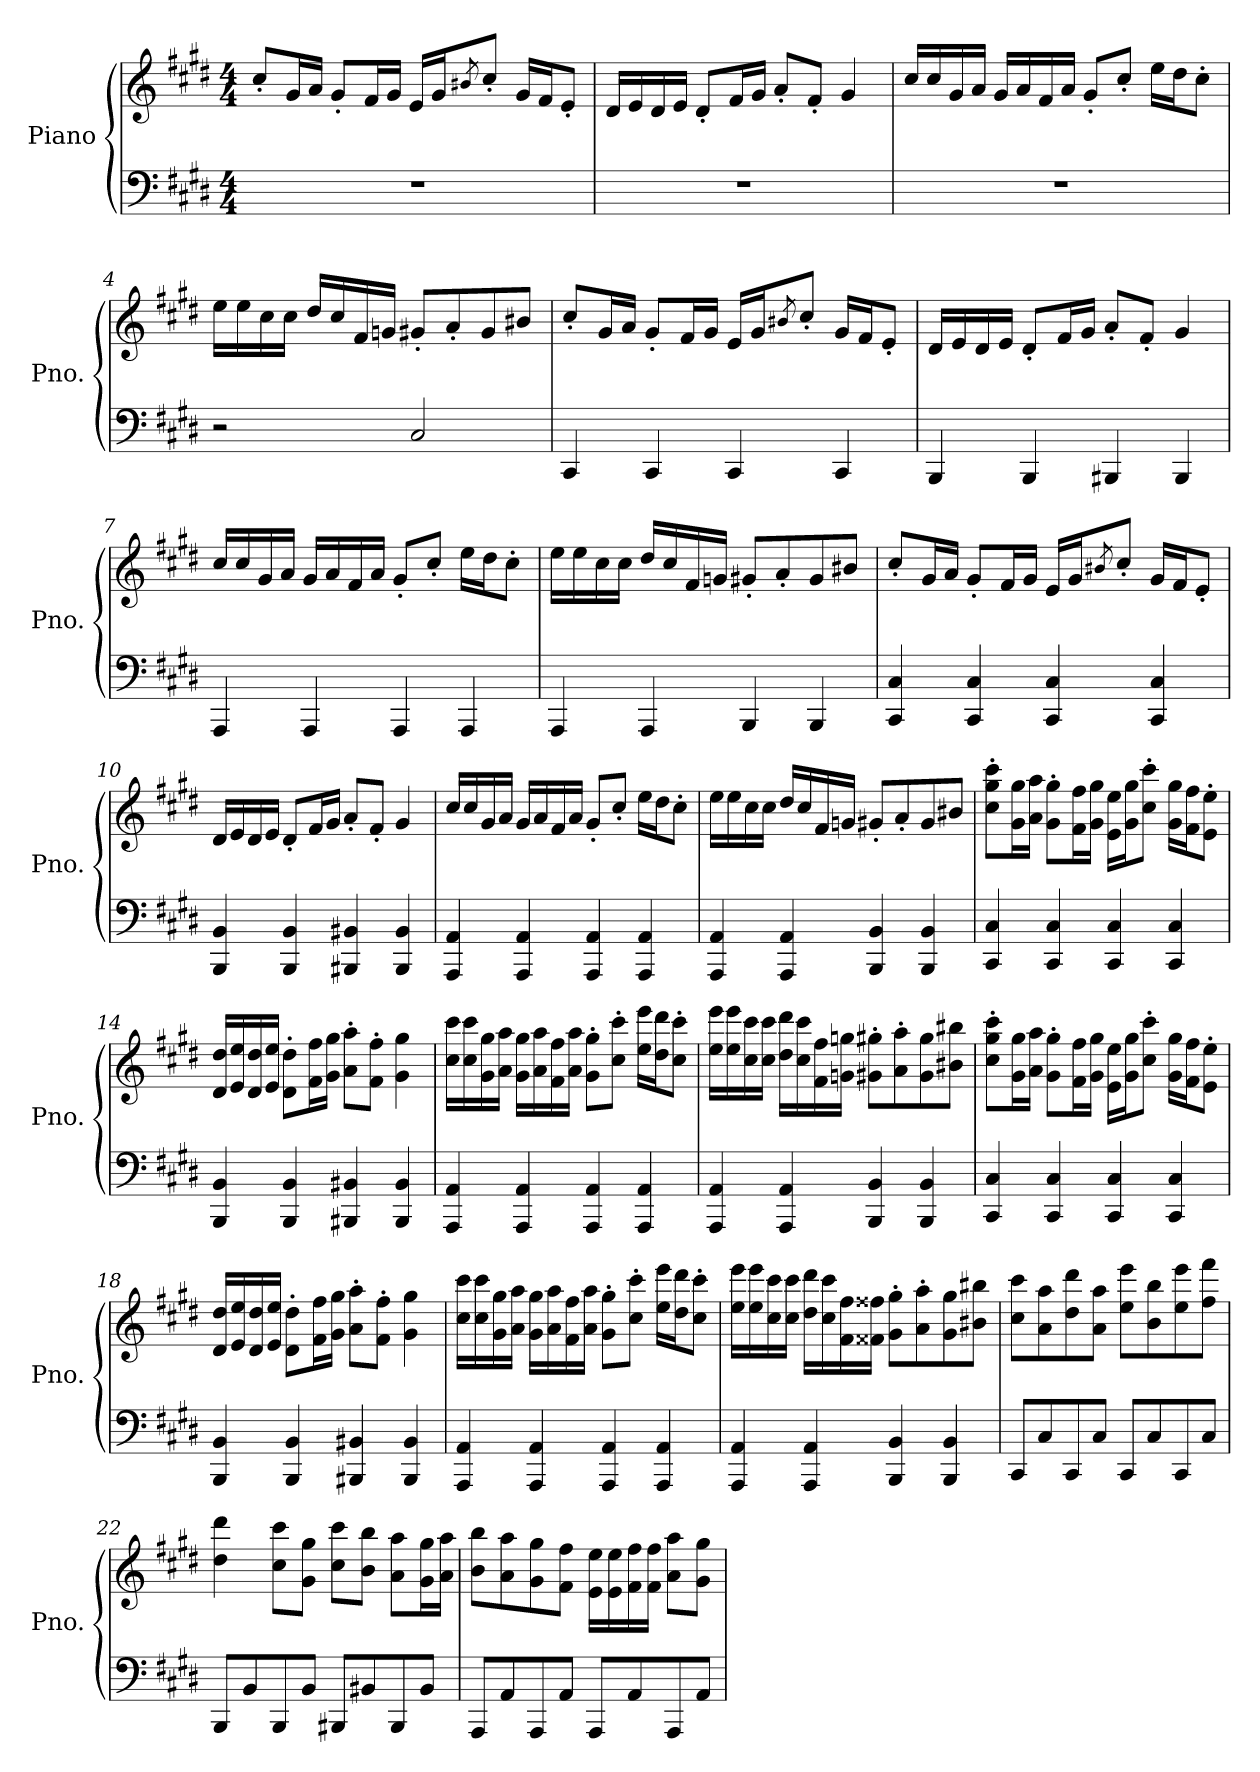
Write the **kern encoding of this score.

**kern	**kern
*part1	*part1
*staff2	*staff1
*I"Piano	*
*I'Pno.	*
*clefF4	*clefG2
*k[f#c#g#d#]	*k[f#c#g#d#]
*M4/4	*M4/4
*MM128	*MM128
=1	=1
1r	8cc#'/L
.	16g#/L
.	16a/JJ
.	8g#'/L
.	16f#/L
.	16g#/JJ
.	16e/LL
.	16g#/J
.	8qb#X/
.	8cc#'/J
.	16g#/LL
.	16f#/J
.	8e'/J
=2	=2
1r	16d#/LL
.	16e/
.	16d#/
.	16e/JJ
.	8d#'/L
.	16f#/L
.	16g#/JJ
.	8a'/L
.	8f#'/J
.	4g#/
=3	=3
1r	16cc#/LL
.	16cc#/
.	16g#/
.	16a/JJ
.	16g#/LL
.	16a/
.	16f#/
.	16a/JJ
.	8g#'/L
.	8cc#'/J
.	16ee\LL
.	16dd#\J
.	8cc#'\J
!!LO:LB:g=z
=4	=4
2r	16ee\LL
.	16ee\
.	16cc#\
.	16cc#\JJ
.	16dd#/LL
.	16cc#/
.	16f#/
.	16gn/JJ
2C#/	8g#X'/L
.	8a'/
.	8g#/
.	8b#X/J
=5	=5
4CC#/	8cc#'/L
.	16g#/L
.	16a/JJ
4CC#/	8g#'/L
.	16f#/L
.	16g#/JJ
4CC#/	16e/LL
.	16g#/J
.	8qb#X/
.	8cc#'/J
4CC#/	16g#/LL
.	16f#/J
.	8e'/J
=6	=6
4BBB/	16d#/LL
.	16e/
.	16d#/
.	16e/JJ
4BBB/	8d#'/L
.	16f#/L
.	16g#/JJ
4BBB#X/	8a'/L
.	8f#'/J
4BBB#/	4g#/
!!LO:LB:g=z
=7	=7
4AAA/	16cc#/LL
.	16cc#/
.	16g#/
.	16a/JJ
4AAA/	16g#/LL
.	16a/
.	16f#/
.	16a/JJ
4AAA/	8g#'/L
.	8cc#'/J
4AAA/	16ee\LL
.	16dd#\J
.	8cc#'\J
=8	=8
4AAA/	16ee\LL
.	16ee\
.	16cc#\
.	16cc#\JJ
4AAA/	16dd#/LL
.	16cc#/
.	16f#/
.	16gn/JJ
4BBB/	8g#X'/L
.	8a'/
4BBB/	8g#/
.	8b#X/J
=9	=9
4CC#/ 4C#/	8cc#'/L
.	16g#/L
.	16a/JJ
4CC#/ 4C#/	8g#'/L
.	16f#/L
.	16g#/JJ
4CC#/ 4C#/	16e/LL
.	16g#/J
.	8qb#X/
.	8cc#'/J
4CC#/ 4C#/	16g#/LL
.	16f#/J
.	8e'/J
!!LO:LB:g=z
=10	=10
4BBB/ 4BB/	16d#/LL
.	16e/
.	16d#/
.	16e/JJ
4BBB/ 4BB/	8d#'/L
.	16f#/L
.	16g#/JJ
4BBB#X/ 4BB#X/	8a'/L
.	8f#'/J
4BBB#/ 4BB#/	4g#/
=11	=11
4AAA/ 4AA/	16cc#/LL
.	16cc#/
.	16g#/
.	16a/JJ
4AAA/ 4AA/	16g#/LL
.	16a/
.	16f#/
.	16a/JJ
4AAA/ 4AA/	8g#'/L
.	8cc#'/J
4AAA/ 4AA/	16ee\LL
.	16dd#\J
.	8cc#'\J
=12	=12
4AAA/ 4AA/	16ee\LL
.	16ee\
.	16cc#\
.	16cc#\JJ
4AAA/ 4AA/	16dd#/LL
.	16cc#/
.	16f#/
.	16gn/JJ
4BBB/ 4BB/	8g#X'/L
.	8a'/
4BBB/ 4BB/	8g#/
.	8b#X/J
=13	=13
4CC#/ 4C#/	8cc#\' 8gg#\' 8ccc#\'L
.	16g#\ 16gg#\L
.	16a\ 16aa\JJ
4CC#/ 4C#/	8g#\' 8gg#\'L
.	16f#\ 16ff#\L
.	16g#\ 16gg#\JJ
4CC#/ 4C#/	16e\ 16ee\LL
.	16g#\ 16gg#\J
.	8cc#\' 8ccc#\'J
4CC#/ 4C#/	16g#\ 16gg#\LL
.	16f#\ 16ff#\J
.	8e\' 8ee\'J
!!LO:LB:g=z
=14	=14
4BBB/ 4BB/	16d#/ 16dd#/LL
.	16e/ 16ee/
.	16d#/ 16dd#/
.	16e/ 16ee/JJ
4BBB/ 4BB/	8d#\' 8dd#\'L
.	16f#\ 16ff#\L
.	16g#\ 16gg#\JJ
4BBB#X/ 4BB#X/	8a\' 8aa\'L
.	8f#\' 8ff#\'J
4BBB#/ 4BB#/	4g#\ 4gg#\
=15	=15
4AAA/ 4AA/	16cc#\ 16ccc#\LL
.	16cc#\ 16ccc#\
.	16g#\ 16gg#\
.	16a\ 16aa\JJ
4AAA/ 4AA/	16g#\ 16gg#\LL
.	16a\ 16aa\
.	16f#\ 16ff#\
.	16a\ 16aa\JJ
4AAA/ 4AA/	8g#\' 8gg#\'L
.	8cc#\' 8ccc#\'J
4AAA/ 4AA/	16ee\ 16eee\LL
.	16dd#\ 16ddd#\J
.	8cc#\' 8ccc#\'J
=16	=16
4AAA/ 4AA/	16ee\ 16eee\LL
.	16ee\ 16eee\
.	16cc#\ 16ccc#\
.	16cc#\ 16ccc#\JJ
4AAA/ 4AA/	16dd#\ 16ddd#\LL
.	16cc#\ 16ccc#\
.	16f#\ 16ff#\
.	16gn\ 16ggn\JJ
4BBB/ 4BB/	8g#X\' 8gg#X\'L
.	8a\' 8aa\'
4BBB/ 4BB/	8g#\ 8gg#\
.	8b#X\ 8bb#X\J
!!LO:PB:g=z
=17	=17
4CC#/ 4C#/	8cc#\' 8gg#\' 8ccc#\'L
.	16g#\ 16gg#\L
.	16a\ 16aa\JJ
4CC#/ 4C#/	8g#\' 8gg#\'L
.	16f#\ 16ff#\L
.	16g#\ 16gg#\JJ
4CC#/ 4C#/	16e\ 16ee\LL
.	16g#\ 16gg#\J
.	8cc#\' 8ccc#\'J
4CC#/ 4C#/	16g#\ 16gg#\LL
.	16f#\ 16ff#\J
.	8e\' 8ee\'J
=18	=18
4BBB/ 4BB/	16d#/ 16dd#/LL
.	16e/ 16ee/
.	16d#/ 16dd#/
.	16e/ 16ee/JJ
4BBB/ 4BB/	8d#\' 8dd#\'L
.	16f#\ 16ff#\L
.	16g#\ 16gg#\JJ
4BBB#X/ 4BB#X/	8a\' 8aa\'L
.	8f#\' 8ff#\'J
4BBB#/ 4BB#/	4g#\ 4gg#\
=19	=19
4AAA/ 4AA/	16cc#\ 16ccc#\LL
.	16cc#\ 16ccc#\
.	16g#\ 16gg#\
.	16a\ 16aa\JJ
4AAA/ 4AA/	16g#\ 16gg#\LL
.	16a\ 16aa\
.	16f#\ 16ff#\
.	16a\ 16aa\JJ
4AAA/ 4AA/	8g#\' 8gg#\'L
.	8cc#\' 8ccc#\'J
4AAA/ 4AA/	16ee\ 16eee\LL
.	16dd#\ 16ddd#\J
.	8cc#\' 8ccc#\'J
!!LO:LB:g=z
=20	=20
4AAA/ 4AA/	16ee\ 16eee\LL
.	16ee\ 16eee\
.	16cc#\ 16ccc#\
.	16cc#\ 16ccc#\JJ
4AAA/ 4AA/	16dd#\ 16ddd#\LL
.	16cc#\ 16ccc#\
.	16f#\ 16ff#\
.	16f##X\ 16ff##X\JJ
4BBB/ 4BB/	8g#\' 8gg#\'L
.	8a\' 8aa\'
4BBB/ 4BB/	8g#\ 8gg#\
.	8b#X\ 8bb#X\J
=21	=21
8CC#/L	8cc#\ 8ccc#\L
8C#/	8a\ 8aa\
8CC#/	8dd#\ 8ddd#\
8C#/J	8a\ 8aa\J
8CC#/L	8ee\ 8eee\L
8C#/	8b\ 8bb\
8CC#/	8ee\ 8eee\
8C#/J	8ff#\ 8fff#\J
=22	=22
8BBB/L	4dd#\ 4ddd#\
8BB/	.
8BBB/	8cc#\ 8ccc#\L
8BB/J	8g#\ 8gg#\J
8BBB#X/L	8cc#\ 8ccc#\L
8BB#X/	8b\ 8bb\J
8BBB#/	8a\ 8aa\L
8BB#/J	16g#\ 16gg#\L
.	16a\ 16aa\JJ
=23	=23
8AAA/L	8b\ 8bb\L
8AA/	8a\ 8aa\
8AAA/	8g#\ 8gg#\
8AA/J	8f#\ 8ff#\J
8AAA/L	16e\ 16ee\LL
.	16e\ 16ee\
8AA/	16f#\ 16ff#\
.	16f#\ 16ff#\JJ
8AAA/	8a\ 8aa\L
8AA/J	8g#\ 8gg#\J
=	=
*-	*-
